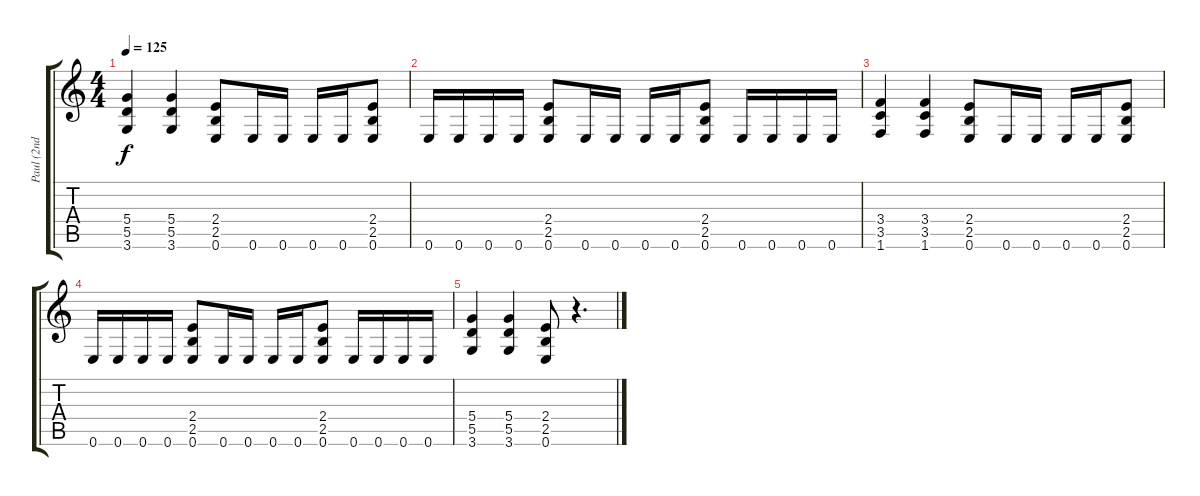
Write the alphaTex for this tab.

\track ("Paul (2nd Guitar)" "Paul (2nd ") {instrument distortionguitar}
\staff {score tabs}
\tuning (E4 B3 G3 D3 A2 E2) {hide}
\ts (4 4)
\tempo 125
\clef g2
\ks c
(5.4 5.5 3.6).4{dy f} (5.4 5.5 3.6).4 (2.4 2.5 0.6).8 0.6.16 0.6.16 0.6.16 0.6.16 (2.4 2.5 0.6).8 |
0.6.16 0.6.16 0.6.16 0.6.16 (2.4 2.5 0.6).8 0.6.16 0.6.16 0.6.16 0.6.16 (2.4 2.5 0.6).8 0.6.16 0.6.16 0.6.16 0.6.16 |
(3.4 3.5 1.6).4 (3.4 3.5 1.6).4 (2.4 2.5 0.6).8 0.6.16 0.6.16 0.6.16 0.6.16 (2.4 2.5 0.6).8 |
0.6.16 0.6.16 0.6.16 0.6.16 (2.4 2.5 0.6).8 0.6.16 0.6.16 0.6.16 0.6.16 (2.4 2.5 0.6).8 0.6.16 0.6.16 0.6.16 0.6.16 |
(5.4 5.5 3.6).4 (5.4 5.5 3.6).4 (2.4 2.5 0.6).8 r.4{d}
